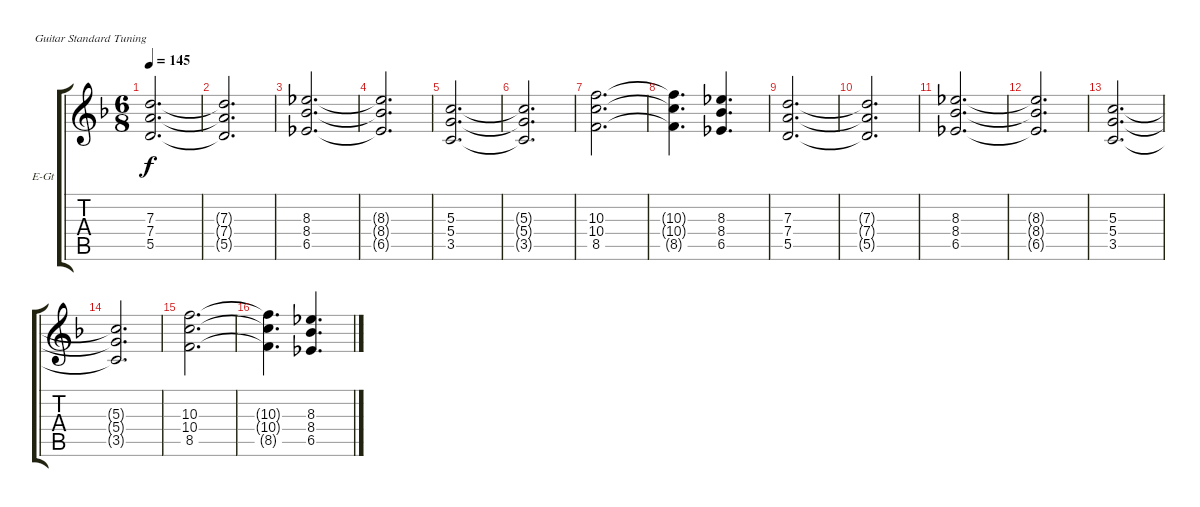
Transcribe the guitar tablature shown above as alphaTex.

\bracketExtendMode groupsimilarinstruments
\firstSystemTrackNameOrientation horizontal
\otherSystemsTrackNameOrientation horizontal
\track ("Electric Guitar 1" "E-Gt") {instrument distortionguitar}
\staff {score tabs}
\tuning (E4 B3 G3 D3 A2 E2)
\ts (6 8)
\tempo 145
\clef g2
\ks f
(5.5 7.4 7.3).2{d dy f} |
(5.5{t} 7.4{t} 7.3{t}).2{d} |
(6.5 8.4 8.3).2{d} |
(6.5{t} 8.4{t} 8.3{t}).2{d} |
(3.5 5.4 5.3).2{d} |
(3.5{t} 5.4{t} 5.3{t}).2{d} |
(8.5 10.4 10.3).2{d} |
(8.5{t} 10.4{t} 10.3{t}).4{d} (6.5 8.4 8.3).4{d} |
(5.5 7.4 7.3).2{d} |
(5.5{t} 7.4{t} 7.3{t}).2{d} |
(6.5 8.4 8.3).2{d} |
(6.5{t} 8.4{t} 8.3{t}).2{d} |
(3.5 5.4 5.3).2{d} |
(3.5{t} 5.4{t} 5.3{t}).2{d} |
(8.5 10.4 10.3).2{d} |
(8.5{t} 10.4{t} 10.3{t}).4{d} (6.5 8.4 8.3).4{d}
